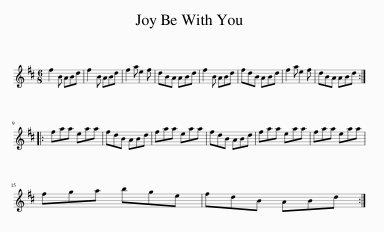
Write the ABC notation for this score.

X:1
L:1/8
M:6/8
I:linebreak $
K:D
V:1 treble
V:1
 f2 B ABd | f2 B ABd | f2 a e2 f | dBA ABd | f2 B ABd | %5
 fdB ABd | f2 a e2 f | dBA ABd ::$ faa eaa | fdB ABd | %10
 faa eaa | fdB ABd | faa eaa | faa eaa |$ fga bge | %15
 fdB ABd :| %16
